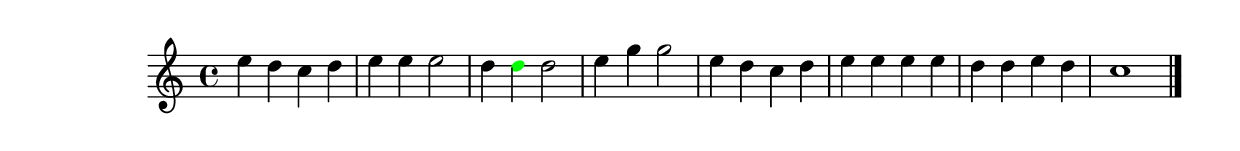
\version "2.18.2"
\language "english"

\header {
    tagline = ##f
}

\layout {}

\paper {}

\score {
    \new Score
    <<
        \new Staff
        {
            {   % measure
                \time 4/4
                \tweak color #black
                e''4
                \tweak color #black
                d''4
                \tweak color #black
                c''4
                \tweak color #black
                d''4
            }   % measure
            {   % measure
                \tweak color #black
                e''4
                \tweak color #black
                e''4
                \tweak color #black
                e''2
            }   % measure
            {   % measure
                \tweak color #black
                d''4
                \tweak color #green
                d''4
                d''2
            }   % measure
            {   % measure
                e''4
                g''4
                g''2
            }   % measure
            {   % measure
                e''4
                d''4
                c''4
                d''4
            }   % measure
            {   % measure
                e''4
                e''4
                e''4
                e''4
            }   % measure
            {   % measure
                d''4
                d''4
                e''4
                d''4
            }   % measure
            {   % measure
                c''1
                \bar "|." %! SCORE1
            }   % measure
        }
    >>
}